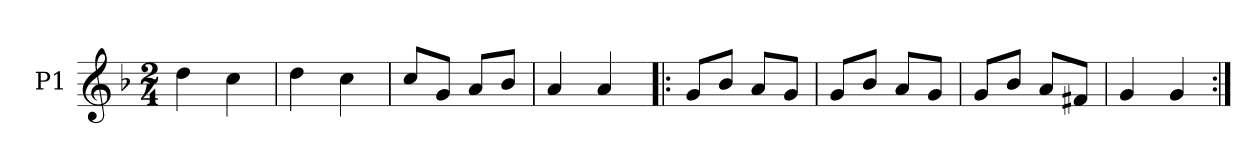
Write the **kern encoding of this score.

**kern
*part1
*staff1
*I"P1
*clefG2
*k[b-]
*F:
*M2/4
*MM180
=1
4dd\
4cc\
=2
4dd\
4cc\
=3
8cc/L
8g/J
8a/L
8b-/J
=4
4a/
4a/
!!LO:LB:g=z
=5!|:
8g/L
8b-/J
8a/L
8g/J
=6
8g/L
8b-/J
8a/L
8g/J
=7
8g/L
8b-/J
8a/L
8f#X/J
=8
4g/
4g/
=:|!
*-
